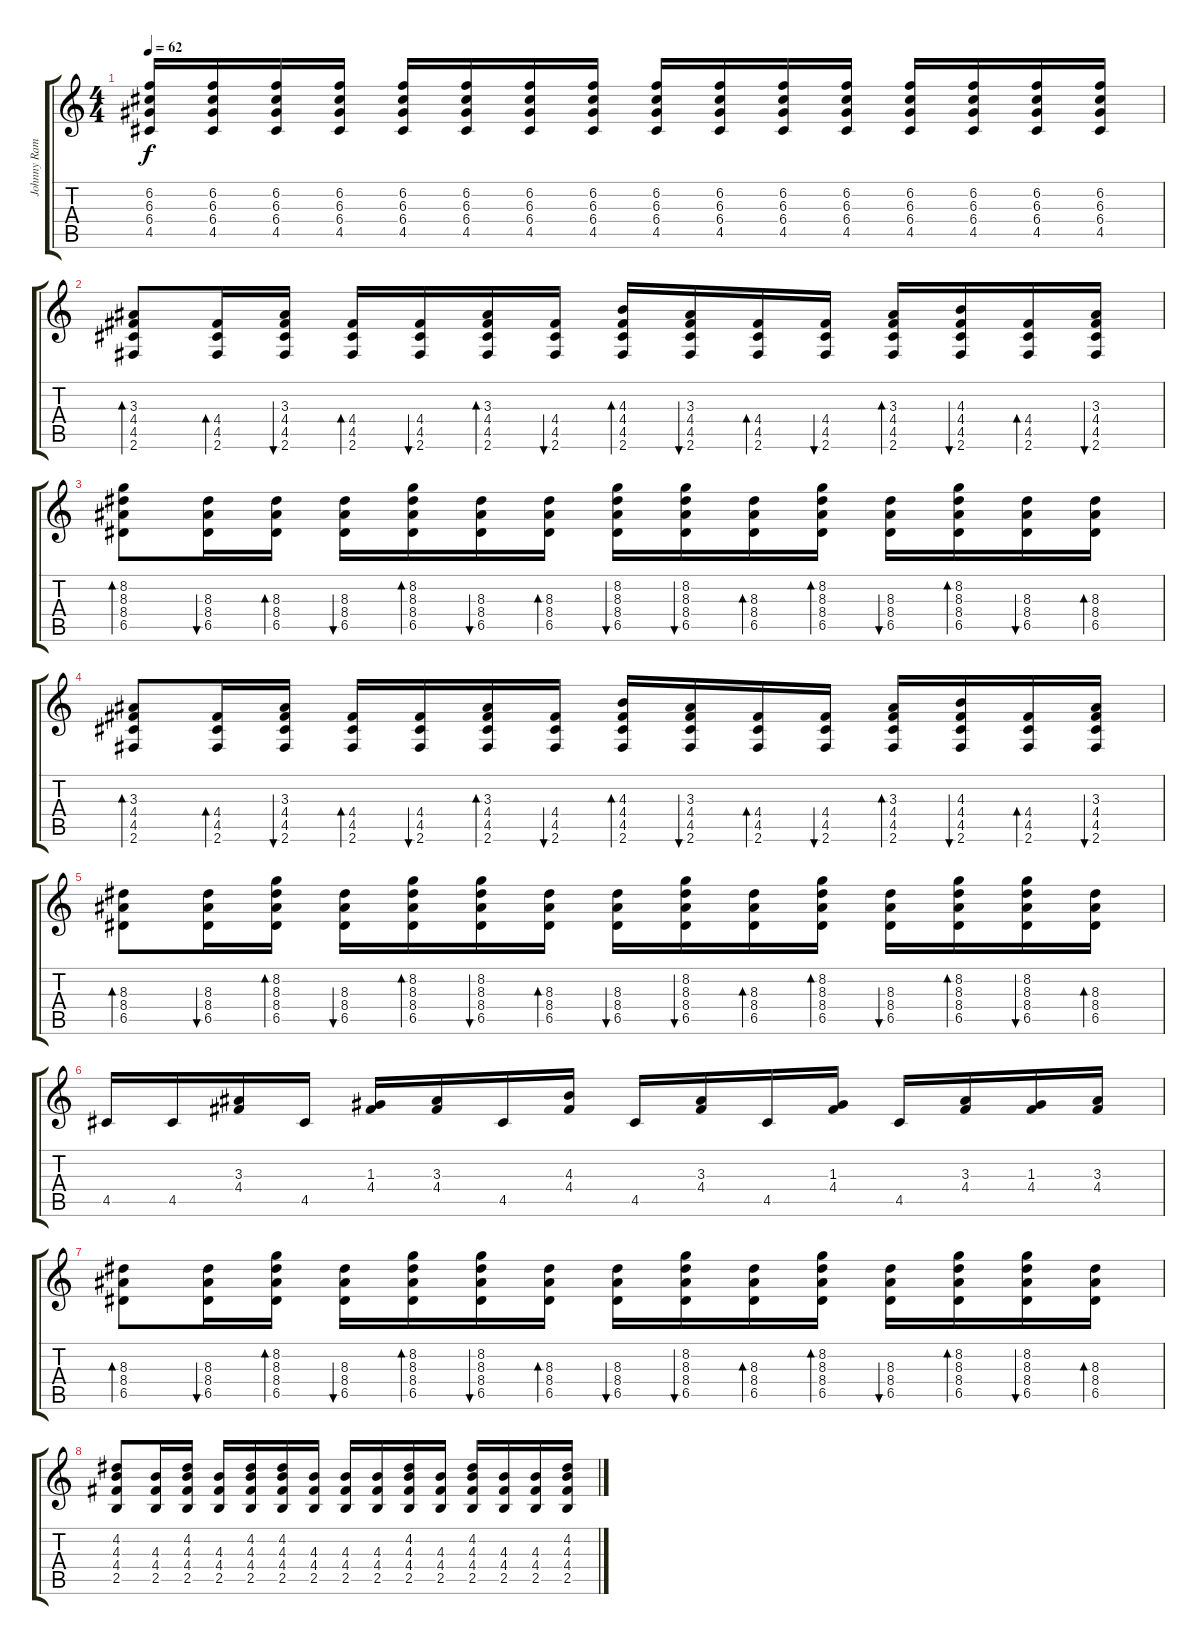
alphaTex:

\track ("Johnny Ramone (Clean Guitar)" "Johnny Ram") {instrument electricguitarclean}
\staff {score tabs}
\tuning (E4 B3 G3 D3 A2 E2) {hide}
\ts (4 4)
\tempo 62
\clef g2
\ks c
(6.2 6.3 6.4 4.5).16{dy f} (6.2 6.3 6.4 4.5).16 (6.2 6.3 6.4 4.5).16 (6.2 6.3 6.4 4.5).16 (6.2 6.3 6.4 4.5).16 (6.2 6.3 6.4 4.5).16 (6.2 6.3 6.4 4.5).16 (6.2 6.3 6.4 4.5).16 (6.2 6.3 6.4 4.5).16 (6.2 6.3 6.4 4.5).16 (6.2 6.3 6.4 4.5).16 (6.2 6.3 6.4 4.5).16 (6.2 6.3 6.4 4.5).16 (6.2 6.3 6.4 4.5).16 (6.2 6.3 6.4 4.5).16 (6.2 6.3 6.4 4.5).16 |
(3.3 4.4 4.5 2.6).8{bd 60} (4.4 4.5 2.6).16{bd 60} (3.3 4.4 4.5 2.6).16{bu 60} (4.4 4.5 2.6).16{bd 60} (4.4 4.5 2.6).16{bu 60} (3.3 4.4 4.5 2.6).16{bd 60} (4.4 4.5 2.6).16{bu 60} (4.3 4.4 4.5 2.6).16{bd 60} (3.3 4.4 4.5 2.6).16{bu 60} (4.4 4.5 2.6).16{bd 60} (4.4 4.5 2.6).16{bu 60} (3.3 4.4 4.5 2.6).16{bd 60} (4.3 4.4 4.5 2.6).16{bu 60} (4.4 4.5 2.6).16{bd 60} (3.3 4.4 4.5 2.6).16{bu 60} |
(8.2 8.3 8.4 6.5).8{bd 60} (8.3 8.4 6.5).16{bu 30} (8.3 8.4 6.5).16{bd 30} (8.3 8.4 6.5).16{bu 30} (8.2 8.3 8.4 6.5).16{bd 30} (8.3 8.4 6.5).16{bu 30} (8.3 8.4 6.5).16{bd 30} (8.2 8.3 8.4 6.5).16{bu 30} (8.2 8.3 8.4 6.5).16{bu 30} (8.3 8.4 6.5).16{bd 30} (8.2 8.3 8.4 6.5).16{bd 30} (8.3 8.4 6.5).16{bu 30} (8.2 8.3 8.4 6.5).16{bd 30} (8.3 8.4 6.5).16{bu 30} (8.3 8.4 6.5).16{bd 30} |
(3.3 4.4 4.5 2.6).8{bd 60} (4.4 4.5 2.6).16{bd 60} (3.3 4.4 4.5 2.6).16{bu 60} (4.4 4.5 2.6).16{bd 60} (4.4 4.5 2.6).16{bu 60} (3.3 4.4 4.5 2.6).16{bd 60} (4.4 4.5 2.6).16{bu 60} (4.3 4.4 4.5 2.6).16{bd 60} (3.3 4.4 4.5 2.6).16{bu 60} (4.4 4.5 2.6).16{bd 60} (4.4 4.5 2.6).16{bu 60} (3.3 4.4 4.5 2.6).16{bd 60} (4.3 4.4 4.5 2.6).16{bu 60} (4.4 4.5 2.6).16{bd 60} (3.3 4.4 4.5 2.6).16{bu 60} |
(8.3 8.4 6.5).8{bd 60} (8.3 8.4 6.5).16{bu 30} (8.2 8.3 8.4 6.5).16{bd 30} (8.3 8.4 6.5).16{bu 30} (8.2 8.3 8.4 6.5).16{bd 30} (8.2 8.3 8.4 6.5).16{bu 30} (8.3 8.4 6.5).16{bd 30} (8.3 8.4 6.5).16{bu 30} (8.2 8.3 8.4 6.5).16{bu 30} (8.3 8.4 6.5).16{bd 30} (8.2 8.3 8.4 6.5).16{bd 30} (8.3 8.4 6.5).16{bu 30} (8.2 8.3 8.4 6.5).16{bd 30} (8.2 8.3 8.4 6.5).16{bu 30} (8.3 8.4 6.5).16{bd 30} |
4.5.16 4.5.16 (3.3 4.4).16 4.5.16 (1.3 4.4).16 (3.3 4.4).16 4.5.16 (4.3 4.4).16 4.5.16 (3.3 4.4).16 4.5.16 (1.3 4.4).16 4.5.16 (3.3 4.4).16 (1.3 4.4).16 (3.3 4.4).16 |
(8.3 8.4 6.5).8{bd 60} (8.3 8.4 6.5).16{bu 30} (8.2 8.3 8.4 6.5).16{bd 30} (8.3 8.4 6.5).16{bu 30} (8.2 8.3 8.4 6.5).16{bd 30} (8.2 8.3 8.4 6.5).16{bu 30} (8.3 8.4 6.5).16{bd 30} (8.3 8.4 6.5).16{bu 30} (8.2 8.3 8.4 6.5).16{bu 30} (8.3 8.4 6.5).16{bd 30} (8.2 8.3 8.4 6.5).16{bd 30} (8.3 8.4 6.5).16{bu 30} (8.2 8.3 8.4 6.5).16{bd 30} (8.2 8.3 8.4 6.5).16{bu 30} (8.3 8.4 6.5).16{bd 30} |
(4.2 4.3 4.4 2.5).8 (4.3 4.4 2.5).16 (4.2 4.3 4.4 2.5).16 (4.3 4.4 2.5).16 (4.2 4.3 4.4 2.5).16 (4.2 4.3 4.4 2.5).16 (4.3 4.4 2.5).16 (4.3 4.4 2.5).16 (4.3 4.4 2.5).16 (4.2 4.3 4.4 2.5).16 (4.3 4.4 2.5).16 (4.2 4.3 4.4 2.5).16 (4.3 4.4 2.5).16 (4.3 4.4 2.5).16 (4.2 4.3 4.4 2.5).16
